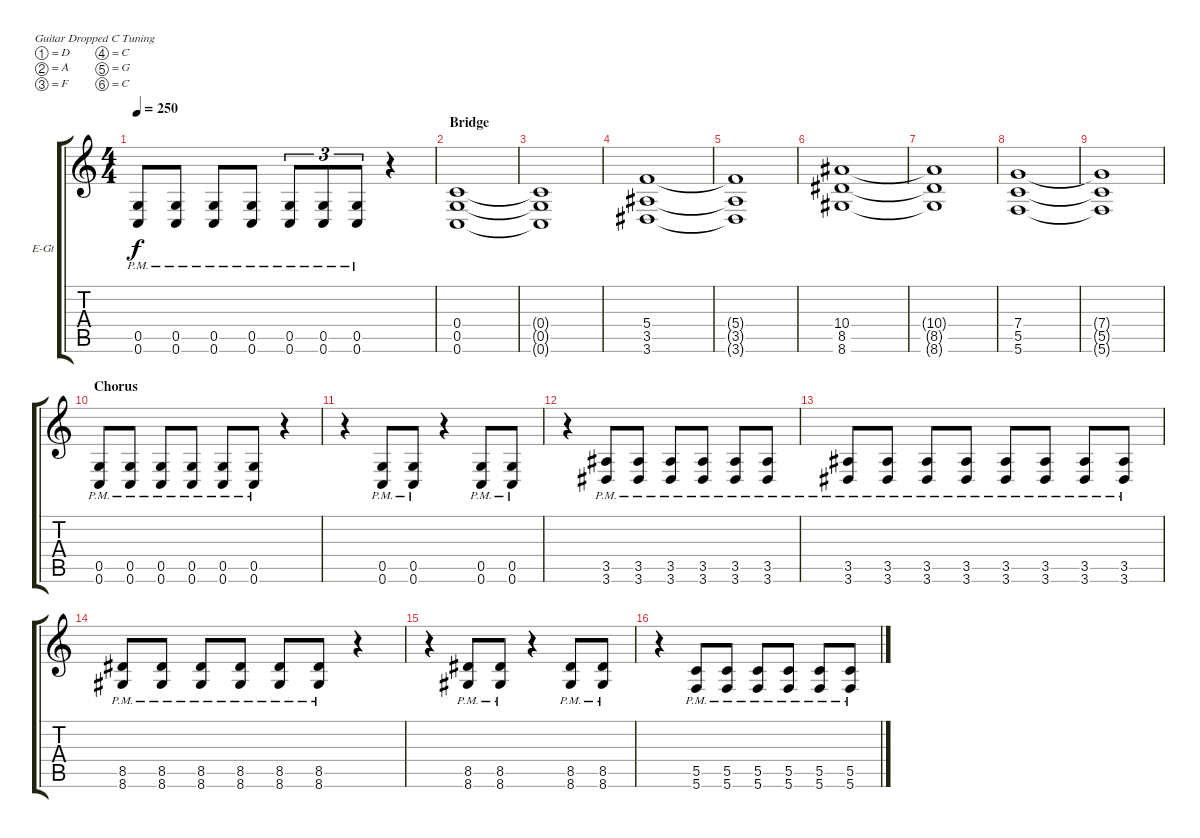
\defaultSystemsLayout 4
\bracketExtendMode groupsimilarinstruments
\firstSystemTrackNameOrientation horizontal
\otherSystemsTrackNameOrientation horizontal
\track ("Guitar 2" "E-Gt") {instrument distortionguitar}
\staff {score tabs}
\tuning (D4 A3 F3 C3 G2 C2)
\ts (4 4)
\tempo 250
\clef g2
\ks c
(0.6{pm} 0.5{pm}).8{dy f} (0.6{pm} 0.5{pm}).8 (0.6{pm} 0.5{pm}).8 (0.6{pm} 0.5{pm}).8 (0.6{pm} 0.5{pm}).8{tu (3 2)} (0.6{pm} 0.5{pm}).8{tu (3 2)} (0.6{pm} 0.5{pm}).8{tu (3 2)} r.4 |
\section ("" "Bridge")
(0.6 0.5 0.4).1 |
(0.4{t} 0.5{t} 0.6{t}).1 |
(3.6 3.5 5.4).1 |
(5.4{t} 3.5{t} 3.6{t}).1 |
(8.6 8.5 10.4).1 |
(10.4{t} 8.5{t} 8.6{t}).1 |
(5.6 5.5 7.4).1 |
(7.4{t} 5.5{t} 5.6{t}).1 |
\section ("" "Chorus")
(0.6{pm} 0.5{pm}).8 (0.6{pm} 0.5{pm}).8 (0.6{pm} 0.5{pm}).8 (0.6{pm} 0.5{pm}).8 (0.6{pm} 0.5{pm}).8 (0.6{pm} 0.5{pm}).8 r.4 |
r.4 (0.6{pm} 0.5{pm}).8 (0.6{pm} 0.5{pm}).8 r.4 (0.6{pm} 0.5{pm}).8 (0.6{pm} 0.5{pm}).8 |
r.4 (3.6{pm} 3.5{pm}).8 (3.6{pm} 3.5{pm}).8 (3.6{pm} 3.5{pm}).8 (3.6{pm} 3.5{pm}).8 (3.6{pm} 3.5{pm}).8 (3.6{pm} 3.5{pm}).8 |
(3.6{pm} 3.5{pm}).8 (3.6{pm} 3.5{pm}).8 (3.6{pm} 3.5{pm}).8 (3.6{pm} 3.5{pm}).8 (3.6{pm} 3.5{pm}).8 (3.6{pm} 3.5{pm}).8 (3.6{pm} 3.5{pm}).8 (3.6{pm} 3.5{pm}).8 |
(8.6{pm} 8.5{pm}).8 (8.6{pm} 8.5{pm}).8 (8.6{pm} 8.5{pm}).8 (8.6{pm} 8.5{pm}).8 (8.6{pm} 8.5{pm}).8 (8.6{pm} 8.5{pm}).8 r.4 |
r.4 (8.6{pm} 8.5{pm}).8 (8.6{pm} 8.5{pm}).8 r.4 (8.6{pm} 8.5{pm}).8 (8.6{pm} 8.5{pm}).8 |
r.4 (5.6{pm} 5.5{pm}).8 (5.6{pm} 5.5{pm}).8 (5.6{pm} 5.5{pm}).8 (5.6{pm} 5.5{pm}).8 (5.6{pm} 5.5{pm}).8 (5.6{pm} 5.5{pm}).8
